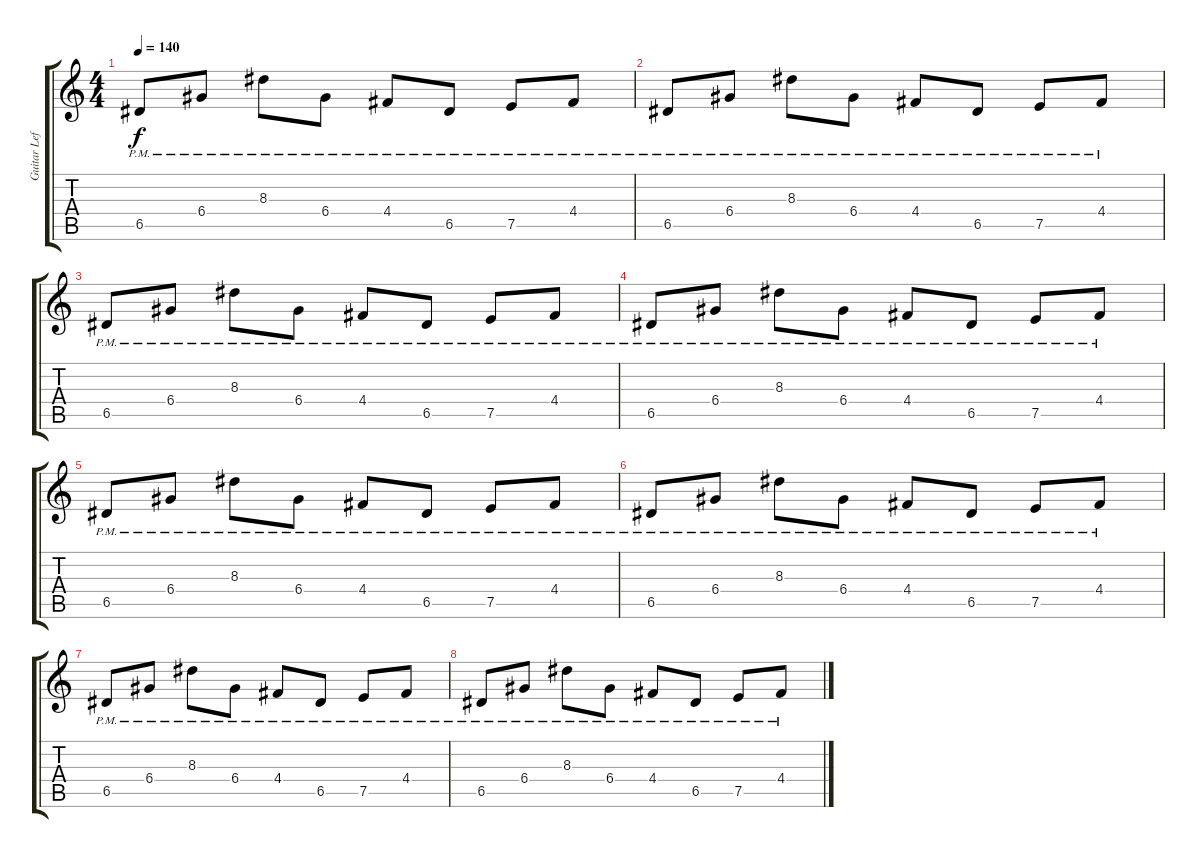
\track ("Guitar Left Ch." "Guitar Lef") {instrument overdrivenguitar}
\staff {score tabs}
\tuning (E4 B3 G3 D3 A2 E2) {hide}
\ts (4 4)
\tempo 140
\clef g2
\ks c
6.5{pm}.8{dy f} 6.4{pm}.8 8.3{pm}.8 6.4{pm}.8 4.4{pm}.8 6.5{pm}.8 7.5{pm}.8 4.4{pm}.8 |
6.5{pm}.8 6.4{pm}.8 8.3{pm}.8 6.4{pm}.8 4.4{pm}.8 6.5{pm}.8 7.5{pm}.8 4.4{pm}.8 |
6.5{pm}.8 6.4{pm}.8 8.3{pm}.8 6.4{pm}.8 4.4{pm}.8 6.5{pm}.8 7.5{pm}.8 4.4{pm}.8 |
6.5{pm}.8 6.4{pm}.8 8.3{pm}.8 6.4{pm}.8 4.4{pm}.8 6.5{pm}.8 7.5{pm}.8 4.4{pm}.8 |
6.5{pm}.8 6.4{pm}.8 8.3{pm}.8 6.4{pm}.8 4.4{pm}.8 6.5{pm}.8 7.5{pm}.8 4.4{pm}.8 |
6.5{pm}.8 6.4{pm}.8 8.3{pm}.8 6.4{pm}.8 4.4{pm}.8 6.5{pm}.8 7.5{pm}.8 4.4{pm}.8 |
6.5{pm}.8 6.4{pm}.8 8.3{pm}.8 6.4{pm}.8 4.4{pm}.8 6.5{pm}.8 7.5{pm}.8 4.4{pm}.8 |
6.5{pm}.8 6.4{pm}.8 8.3{pm}.8 6.4{pm}.8 4.4{pm}.8 6.5{pm}.8 7.5{pm}.8 4.4{pm}.8
